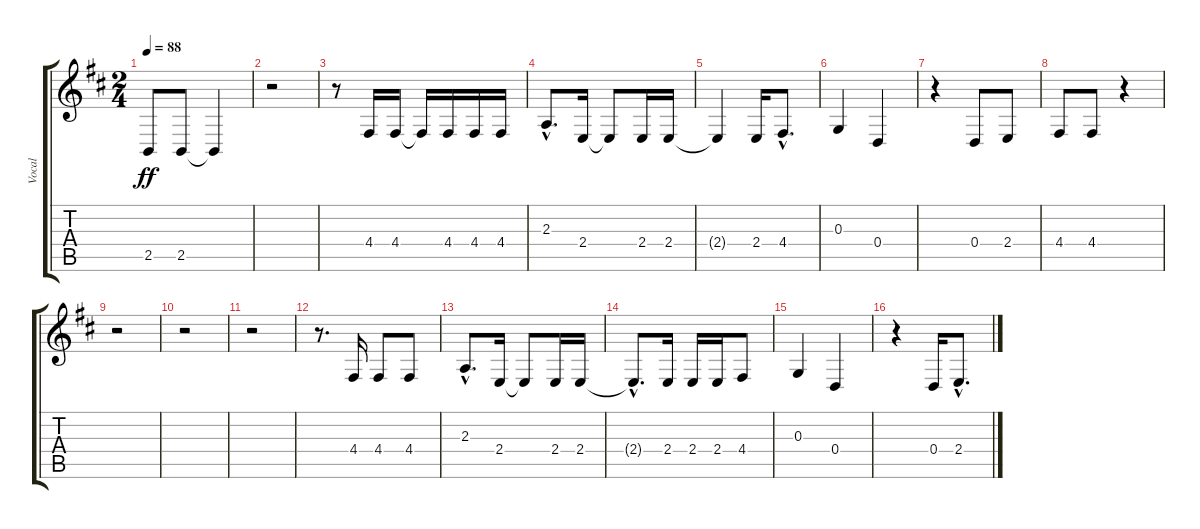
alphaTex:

\track ("Vocal" "Vocal") {instrument voiceoohs}
\staff {score tabs}
\tuning (E4 B3 G3 D3 A2 E2) {hide}
\ts (2 4)
\tempo 88
\clef g2
\ks bminor
2.5.8{dy ff} 2.5.8 2.5{t}.4 |
r.2 |
r.8 4.4.16 4.4.16 4.4{t}.16 4.4.16 4.4.16 4.4.16 |
2.3{hac}.8{d} 2.4.16 2.4{t}.8 2.4.16 2.4.16 |
2.4{t}.4 2.4.16 4.4{hac}.8{d} |
0.3.4 0.4.4 |
r.4 0.4.8 2.4.8 |
4.4.8 4.4.8 r.4 |
r.2 |
r.2 |
r.2 |
r.8{d} 4.4.16 4.4.8 4.4.8 |
2.3{hac}.8{d} 2.4.16 2.4{t}.8 2.4.16 2.4.16 |
2.4{hac t}.8{d} 2.4.16 2.4.16 2.4.16 4.4.8 |
0.3.4 0.4.4 |
r.4 0.4.16 2.4{hac}.8{d}
